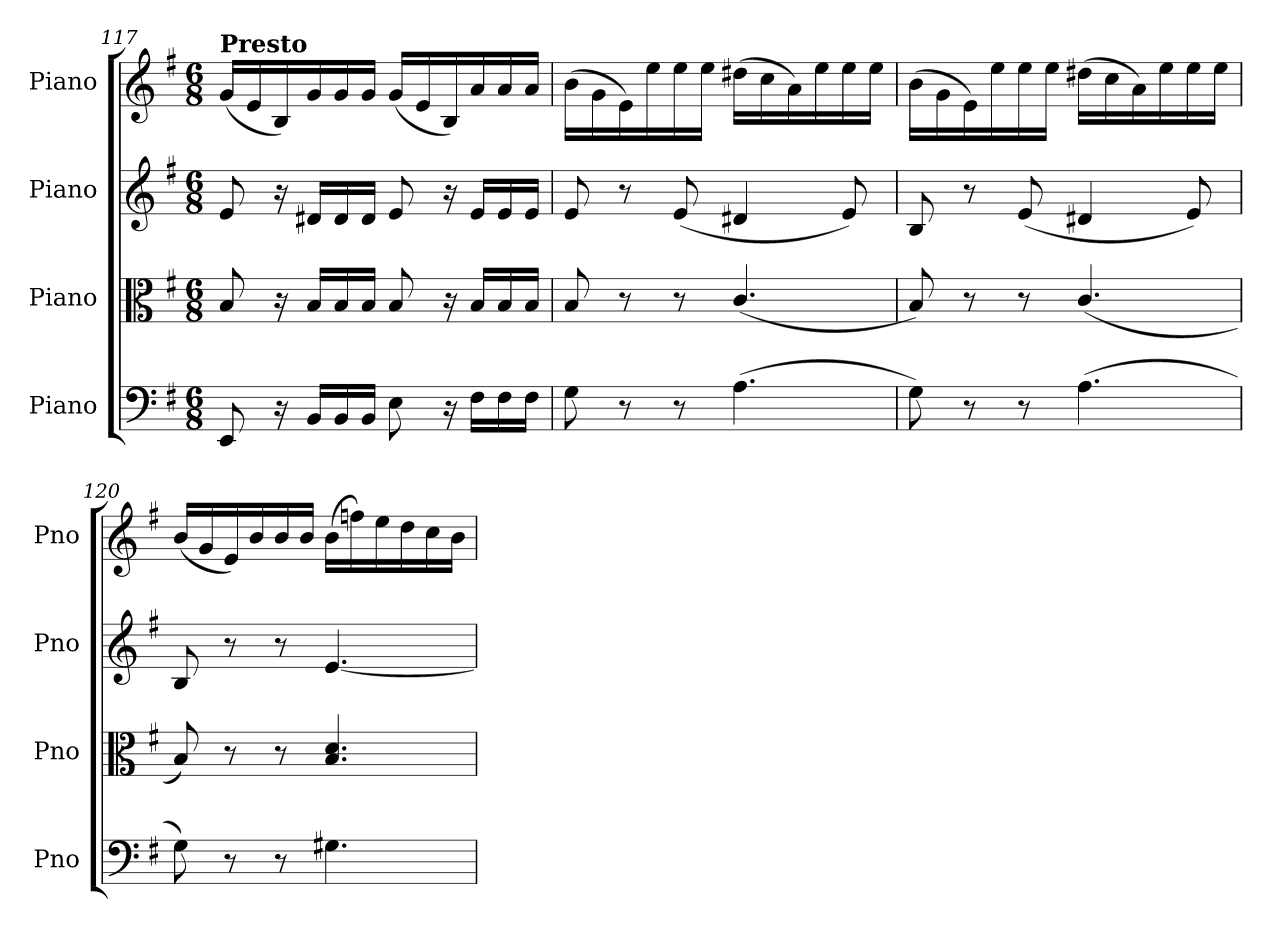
**kern	**kern	**kern	**kern
*part4	*part3	*part2	*part1
*staff4	*staff3	*staff2	*staff1
*I"Piano	*I"Piano	*I"Piano	*I"Piano
*I'Pno	*I'Pno	*I'Pno	*I'Pno
*clefF4	*clefC3	*clefG2	*clefG2
*k[f#]	*k[f#]	*k[f#]	*k[f#]
*M6/8	*M6/8	*M6/8	*M6/8
=117	=117	=117	=117
!	!	!	!LO:TX:a:B:t=Presto
8EE/	8B/	8e/	(16g/LL
.	.	.	16e/
16r	16r	16r	16B/)
16BB/LL	16B/LL	16d#X/LL	16g/
16BB/	16B/	16d#/	16g/
16BB/JJ	16B/JJ	16d#/JJ	16g/JJ
8E\	8B/	8e/	(16g/LL
.	.	.	16e/
16r	16r	16r	16B/)
16F#\LL	16B/LL	16e/LL	16a/
16F#\	16B/	16e/	16a/
16F#\JJ	16B/JJ	16e/JJ	16a/JJ
=118	=118	=118	=118
8G\	8B/	8e/	(16b\LL
.	.	.	16g\
8r	8r	8r	16e\)
.	.	.	16ee\
8r	8r	(8e/	16ee\
.	.	.	16ee\JJ
(4.A\	(4.c/	4d#X/	(16dd#X\LL
.	.	.	16cc\
.	.	.	16a\)
.	.	.	16ee\
.	.	8e/)	16ee\
.	.	.	16ee\JJ
!!LO:LB:g=z
=119	=119	=119	=119
8G\)	8B/)	8B/	(16b\LL
.	.	.	16g\
8r	8r	8r	16e\)
.	.	.	16ee\
8r	8r	(8e/	16ee\
.	.	.	16ee\JJ
(4.A\	(4.c/	4d#X/	(16dd#X\LL
.	.	.	16cc\
.	.	.	16a\)
.	.	.	16ee\
.	.	8e/)	16ee\
.	.	.	16ee\JJ
=120	=120	=120	=120
8G\)	8B/)	8B/	(16b/LL
.	.	.	16g/
8r	8r	8r	16e/)
.	.	.	16b/
8r	8r	8r	16b/
.	.	.	16b/JJ
4.G#X\	4.B/ 4.d/	[4.e/	(16b\LL
.	.	.	16ffn\)
.	.	.	16ee\
.	.	.	16dd\
.	.	.	16cc\
.	.	.	16b\JJ
=	=	=	=
*-	*-	*-	*-
